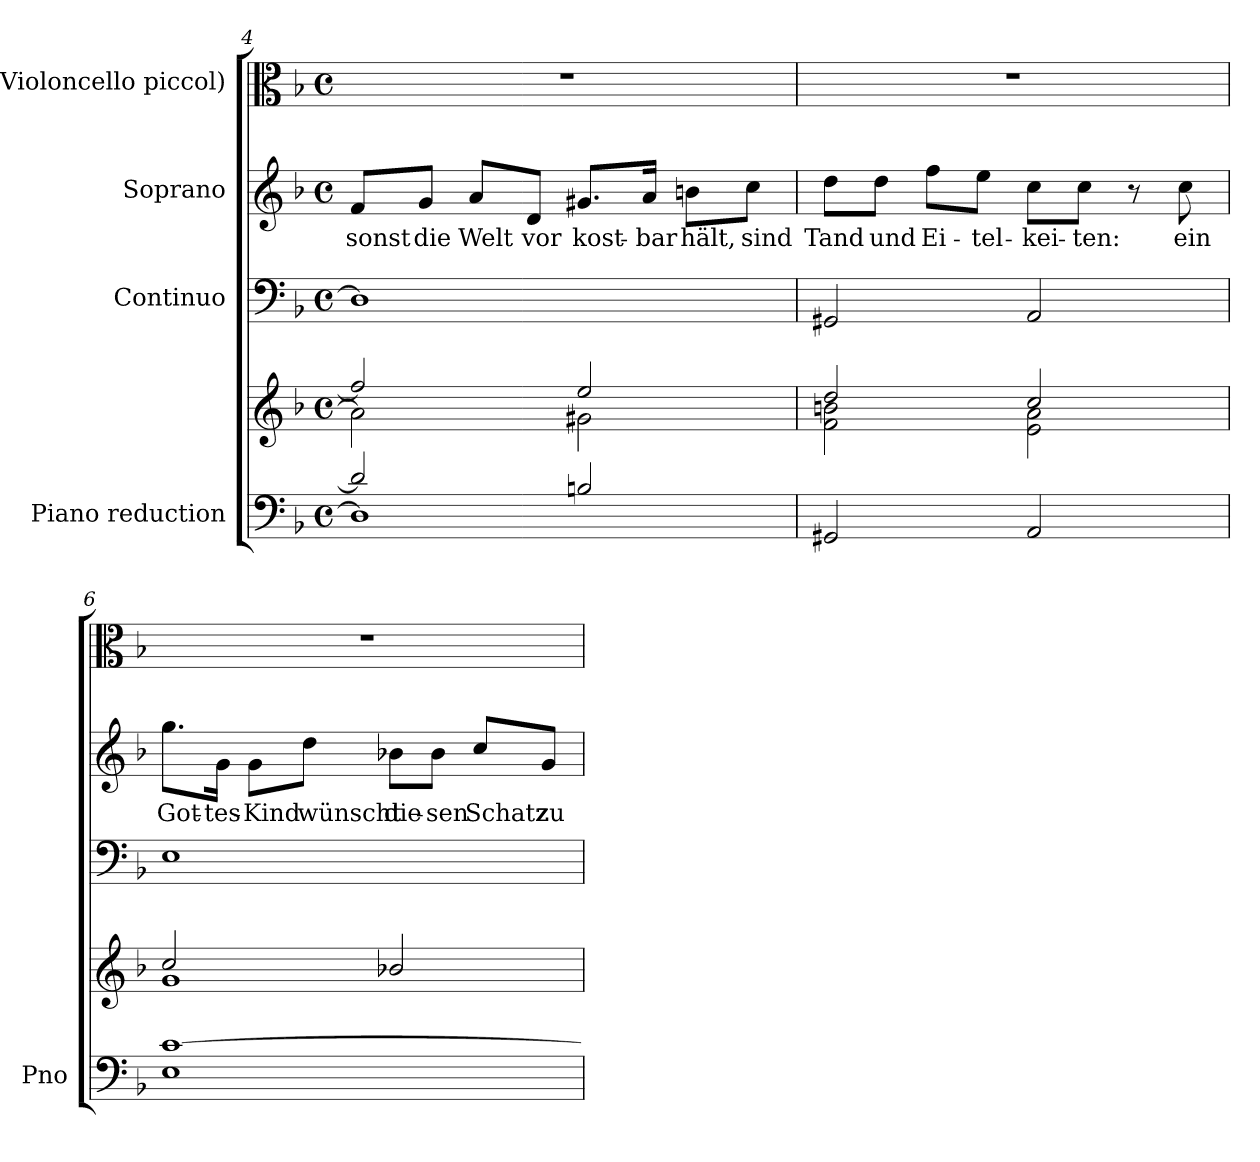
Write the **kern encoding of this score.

**kern	**kern	**kern	**kern	**text	**kern
*part4	*part4	*part3	*part2	*part2	*part1
*staff5	*staff4	*staff3	*staff2	*staff2	*staff1
*I"Piano reduction	*	*I"Continuo	*I"Soprano	*	*I"(Violoncello piccol)
*I'Pno	*	*	*	*	*
*clefF4	*clefG2	*clefF4	*clefG2	*	*clefC3
*k[b-]	*k[b-]	*k[b-]	*k[b-]	*	*k[b-]
*M4/4	*M4/4	*M4/4	*M4/4	*	*M4/4
*met(c)	*met(c)	*met(c)	*met(c)	*	*met(c)
=4	=4	=4	=4	=4	=4
*^	*^	*	*	*	*
!	!	!	!	!	!	!LO:LY:b	!
2d/]	1D]	2ff/]	2a\]	1D]	8f/L	sonst	1r
!	!	!	!	!	!	!LO:LY:b	!
.	.	.	.	.	8g/J	die	.
!	!	!	!	!	!	!LO:LY:b	!
.	.	.	.	.	8a/L	Welt	.
!	!	!	!	!	!	!LO:LY:b	!
.	.	.	.	.	8d/J	vor	.
!	!	!	!	!	!	!LO:LY:b	!
2Bn/	.	2ee/	2g#X\	.	8.g#X/L	kost-	.
!	!	!	!	!	!	!LO:LY:b	!
.	.	.	.	.	16a/Jk	-bar	.
!	!	!	!	!	!	!LO:LY:b	!
.	.	.	.	.	8bn\L	hält,	.
!	!	!	!	!	!	!LO:LY:b	!
.	.	.	.	.	8cc\J	sind	.
*v	*v	*	*	*	*	*	*
!!LO:LB:g=z
=5	=5	=5	=5	=5	=5	=5
!	!	!	!	!	!LO:LY:b	!
2GG#X/	2dd/	2f\ 2bn\	2GG#X/	8dd\L	Tand	1r
!	!	!	!	!	!LO:LY:b	!
.	.	.	.	8dd\J	und	.
!	!	!	!	!	!LO:LY:b	!
.	.	.	.	8ff\L	Ei-	.
!	!	!	!	!	!LO:LY:b	!
.	.	.	.	8ee\J	-tel-	.
!	!	!	!	!	!LO:LY:b	!
2AA/	2cc/	2e\ 2a\	2AA/	8cc\L	-kei-	.
!	!	!	!	!	!LO:LY:b	!
.	.	.	.	8cc\J	-ten:	.
.	.	.	.	8r	.	.
!	!	!	!	!	!LO:LY:b	!
.	.	.	.	8cc\	ein	.
=6	=6	=6	=6	=6	=6	=6
*^	*	*	*	*	*	*
!	!	!	!	!	!	!LO:LY:b	!
[1c	1E	2cc/	1g	1E	8.gg\L	Got-	1r
!	!	!	!	!	!	!LO:LY:b	!
.	.	.	.	.	16g\Jk	-tes-	.
!	!	!	!	!	!	!LO:LY:b	!
.	.	.	.	.	8g\L	-Kind	.
!	!	!	!	!	!	!LO:LY:b	!
.	.	.	.	.	8dd\J	wünscht	.
!	!	!	!	!	!	!LO:LY:b	!
.	.	2b-X/	.	.	8b-X\L	die-	.
!	!	!	!	!	!	!LO:LY:b	!
.	.	.	.	.	8b-\J	-sen	.
!	!	!	!	!	!	!LO:LY:b	!
.	.	.	.	.	8cc/L	Schatz	.
!	!	!	!	!	!	!LO:LY:b	!
.	.	.	.	.	8g/J	zu	.
*v	*v	*	*	*	*	*	*
*	*v	*v	*	*	*	*
=	=	=	=	=	=
*-	*-	*-	*-	*-	*-
